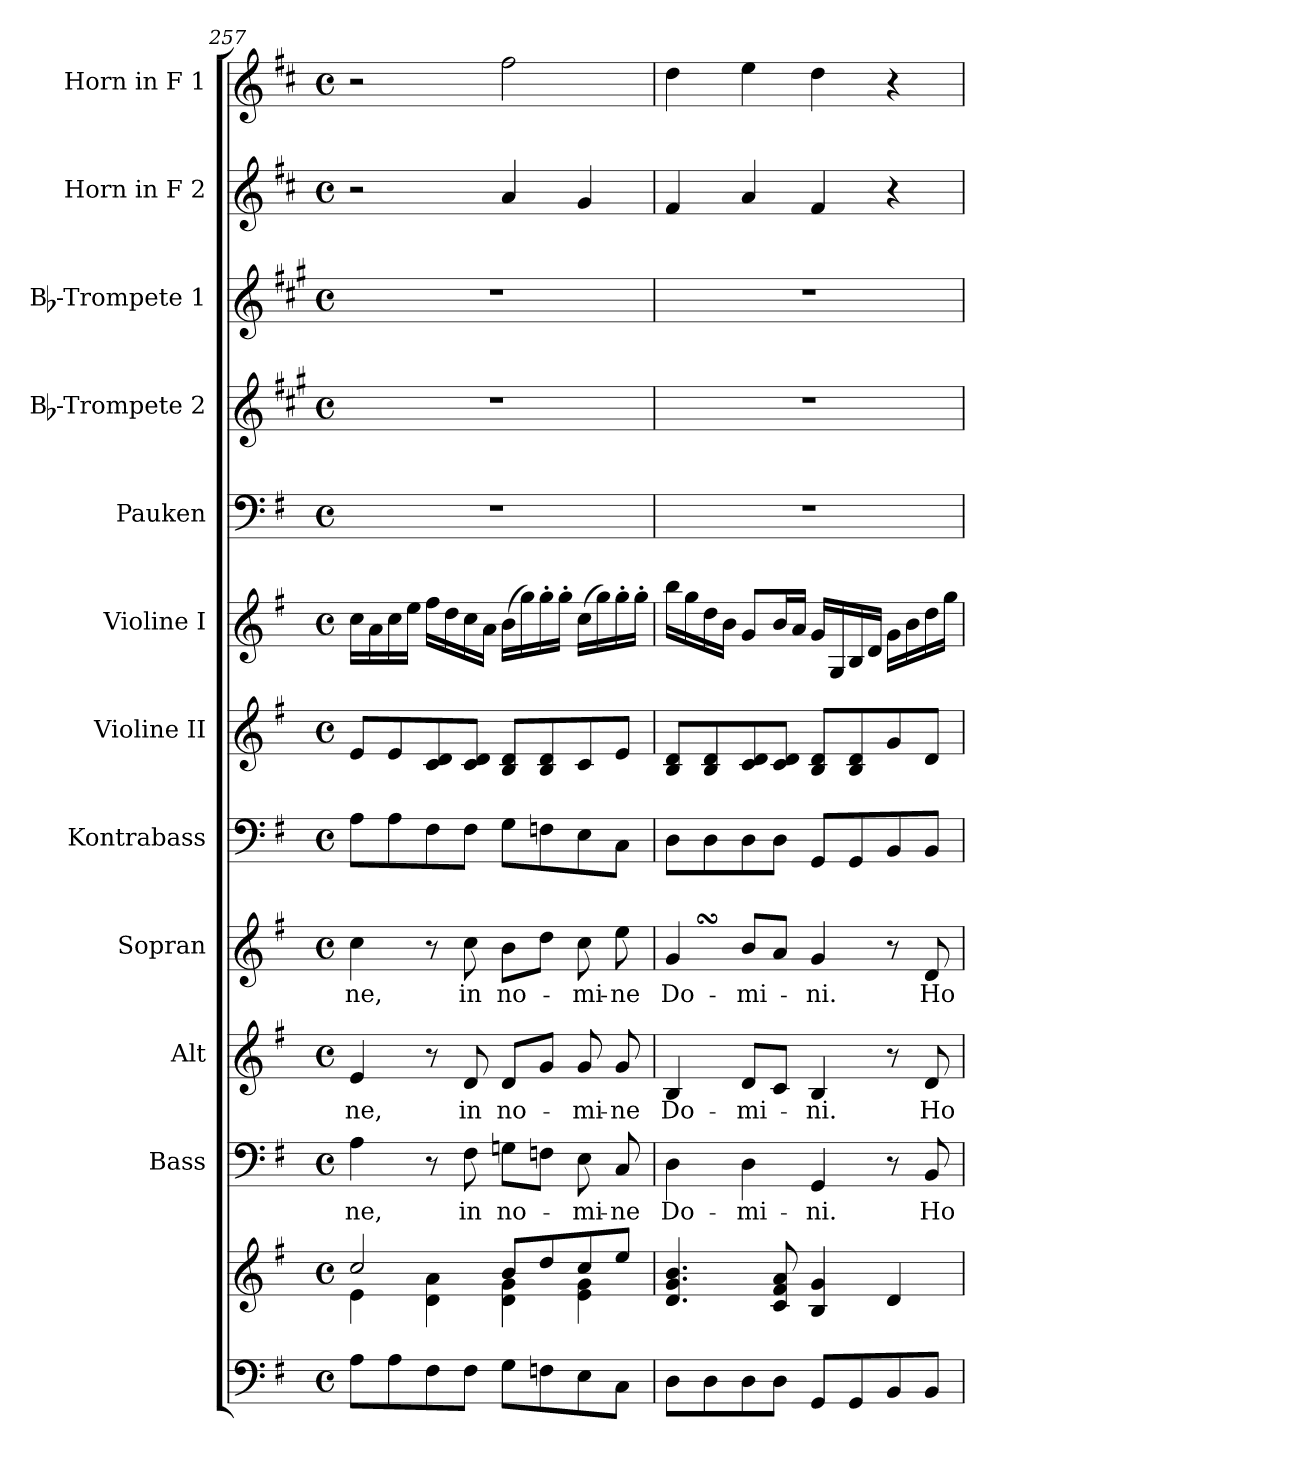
**kern	**kern	**kern	**text	**kern	**text	**kern	**text	**kern	**kern	**kern	**kern	**kern	**kern	**kern	**kern
*part12	*part12	*part11	*part11	*part10	*part10	*part9	*part9	*part8	*part7	*part6	*part5	*part4	*part3	*part2	*part1
*staff13	*staff12	*staff11	*staff11	*staff10	*staff10	*staff9	*staff9	*staff8	*staff7	*staff6	*staff5	*staff4	*staff3	*staff2	*staff1
*	*	*I"Bass	*	*I"Alt	*	*I"Sopran	*	*I"Kontrabass	*I"Violine II	*I"Violine I	*I"Pauken	*I"Bb-Trompete 2	*I"Bb-Trompete 1	*I"Horn in F 2	*I"Horn in F 1
*	*	*I'B.	*	*I'A.	*	*I'S.	*	*I'Kb.	*I'Vl. II	*I'Vl. I	*I'Pk.	*I'Bb Trp. 2	*I'Bb Trp. 1	*	*
*clefF4	*clefG2	*clefF4	*	*clefG2	*	*clefG2	*	*clefF4	*clefG2	*clefG2	*clefF4	*clefG2	*clefG2	*clefG2	*clefG2
*	*	*	*	*	*	*	*	*ITrd7c12	*	*	*	*ITrd1c2	*ITrd1c2	*ITrd4c7	*ITrd4c7
*k[f#]	*k[f#]	*k[f#]	*	*k[f#]	*	*k[f#]	*	*k[f#]	*k[f#]	*k[f#]	*k[f#]	*k[f#]	*k[f#]	*k[f#]	*k[f#]
*G:	*G:	*G:	*	*G:	*	*G:	*	*G:	*G:	*G:	*G:	*G:	*G:	*G:	*G:
*M4/4	*M4/4	*M4/4	*	*M4/4	*	*M4/4	*	*M4/4	*M4/4	*M4/4	*M4/4	*M4/4	*M4/4	*M4/4	*M4/4
*met(c)	*met(c)	*met(c)	*	*met(c)	*	*met(c)	*	*met(c)	*met(c)	*met(c)	*met(c)	*met(c)	*met(c)	*met(c)	*met(c)
=257	=257	=257	=257	=257	=257	=257	=257	=257	=257	=257	=257	=257	=257	=257	=257
*	*^	*	*	*	*	*	*	*	*	*	*	*	*	*	*
!	!	!	!	!LO:LY:b	!	!LO:LY:b	!	!LO:LY:b	!	!	!	!	!	!	!	!
8A\L	2cc/	4e\	4A\	-ne,	4e/	-ne,	4cc\	-ne,	8AA\L	8e/L	16cc\LL	1r	1r	1r	2r	2r
.	.	.	.	.	.	.	.	.	.	.	16a\	.	.	.	.	.
8A\	.	.	.	.	.	.	.	.	8AA\	8e/	16cc\	.	.	.	.	.
.	.	.	.	.	.	.	.	.	.	.	16ee\JJ	.	.	.	.	.
8F#\	.	4d\ 4a\	8r	.	8r	.	8r	.	8FF#\	8c/ 8d/	16ff#\LL	.	.	.	.	.
.	.	.	.	.	.	.	.	.	.	.	16dd\	.	.	.	.	.
!	!	!	!	!LO:LY:b	!	!LO:LY:b	!	!LO:LY:b	!	!	!	!	!	!	!	!
8F#\J	.	.	8F#\	in	8d/	in	8cc\	in	8FF#\J	8c/ 8d/J	16cc\	.	.	.	.	.
.	.	.	.	.	.	.	.	.	.	.	16a\JJ	.	.	.	.	.
!	!	!	!	!LO:LY:b	!	!LO:LY:b	!	!LO:LY:b	!	!	!	!	!	!	!	!
8G\L	8b/L	4d\ 4g\	8Gn\L	no-	8d/L	no-	8b\L	no-	8GG\L	8B/ 8d/L	(>16b\LL	.	.	.	4d/	2b\
.	.	.	.	.	.	.	.	.	.	.	16gg\)	.	.	.	.	.
8Fn\	8dd/	.	8Fn\J	.	8g/J	.	8dd\J	.	8FFn\	8B/ 8d/	16gg'>\	.	.	.	.	.
.	.	.	.	.	.	.	.	.	.	.	16gg'>\JJ	.	.	.	.	.
!	!	!	!	!LO:LY:b	!	!LO:LY:b	!	!LO:LY:b	!	!	!	!	!	!	!	!
8E\	8cc/	4e\ 4g\	8E\	-mi-	8g/	-mi-	8cc\	-mi-	8EE\	8c/	(>16cc\LL	.	.	.	4c/	.
.	.	.	.	.	.	.	.	.	.	.	16gg\)	.	.	.	.	.
!	!	!	!	!LO:LY:b	!	!LO:LY:b	!	!LO:LY:b	!	!	!	!	!	!	!	!
8C\J	8ee/J	.	8C/	-ne	8g/	-ne	8ee\	-ne	8CC\J	8e/J	16gg'>\	.	.	.	.	.
.	.	.	.	.	.	.	.	.	.	.	16gg'>\JJ	.	.	.	.	.
*	*v	*v	*	*	*	*	*	*	*	*	*	*	*	*	*	*
!!LO:PB:g=z
=258	=258	=258	=258	=258	=258	=258	=258	=258	=258	=258	=258	=258	=258	=258	=258
!	!	!	!LO:LY:b	!	!LO:LY:b	!	!LO:LY:b	!	!	!	!	!	!	!	!
8D\L	4.d/ 4.g/ 4.b/	4D\	Do-	4B/	Do-	4gSSs/	Do-	8DD\L	8B/ 8d/L	16bb\LL	1r	1r	1r	4B/	4g\
.	.	.	.	.	.	.	.	.	.	16gg\	.	.	.	.	.
8D\	.	.	.	.	.	.	.	8DD\	8B/ 8d/	16dd\	.	.	.	.	.
.	.	.	.	.	.	.	.	.	.	16b\JJ	.	.	.	.	.
!	!	!	!LO:LY:b	!	!LO:LY:b	!	!LO:LY:b	!	!	!	!	!	!	!	!
8D\	.	4D\	-mi-	8d/L	-mi-	8b/L	-mi-	8DD\	8c/ 8d/	8g/L	.	.	.	4d/	4a\
8D\J	8c/ 8f#/ 8a/	.	.	8c/J	.	8a/J	.	8DD\J	8c/ 8d/J	16b/L	.	.	.	.	.
.	.	.	.	.	.	.	.	.	.	16a/JJ	.	.	.	.	.
!	!	!	!LO:LY:b	!	!LO:LY:b	!	!LO:LY:b	!	!	!	!	!	!	!	!
8GG/L	4B/ 4g/	4GG/	-ni.	4B/	-ni.	4g/	-ni.	8GGG/L	8B/ 8d/L	16g/LL	.	.	.	4B/	4g\
.	.	.	.	.	.	.	.	.	.	16G/	.	.	.	.	.
8GG/	.	.	.	.	.	.	.	8GGG/	8B/ 8d/	16B/	.	.	.	.	.
.	.	.	.	.	.	.	.	.	.	16d/JJ	.	.	.	.	.
8BB/	4d/	8r	.	8r	.	8r	.	8BBB/	8g/	16g\LL	.	.	.	4r	4r
.	.	.	.	.	.	.	.	.	.	16b\	.	.	.	.	.
!	!	!	!LO:LY:b	!	!LO:LY:b	!	!LO:LY:b	!	!	!	!	!	!	!	!
8BB/J	.	8BB/	Ho-	8d/	Ho-	8d/	Ho-	8BBB/J	8d/J	16dd\	.	.	.	.	.
.	.	.	.	.	.	.	.	.	.	16gg\JJ	.	.	.	.	.
=	=	=	=	=	=	=	=	=	=	=	=	=	=	=	=
*-	*-	*-	*-	*-	*-	*-	*-	*-	*-	*-	*-	*-	*-	*-	*-
